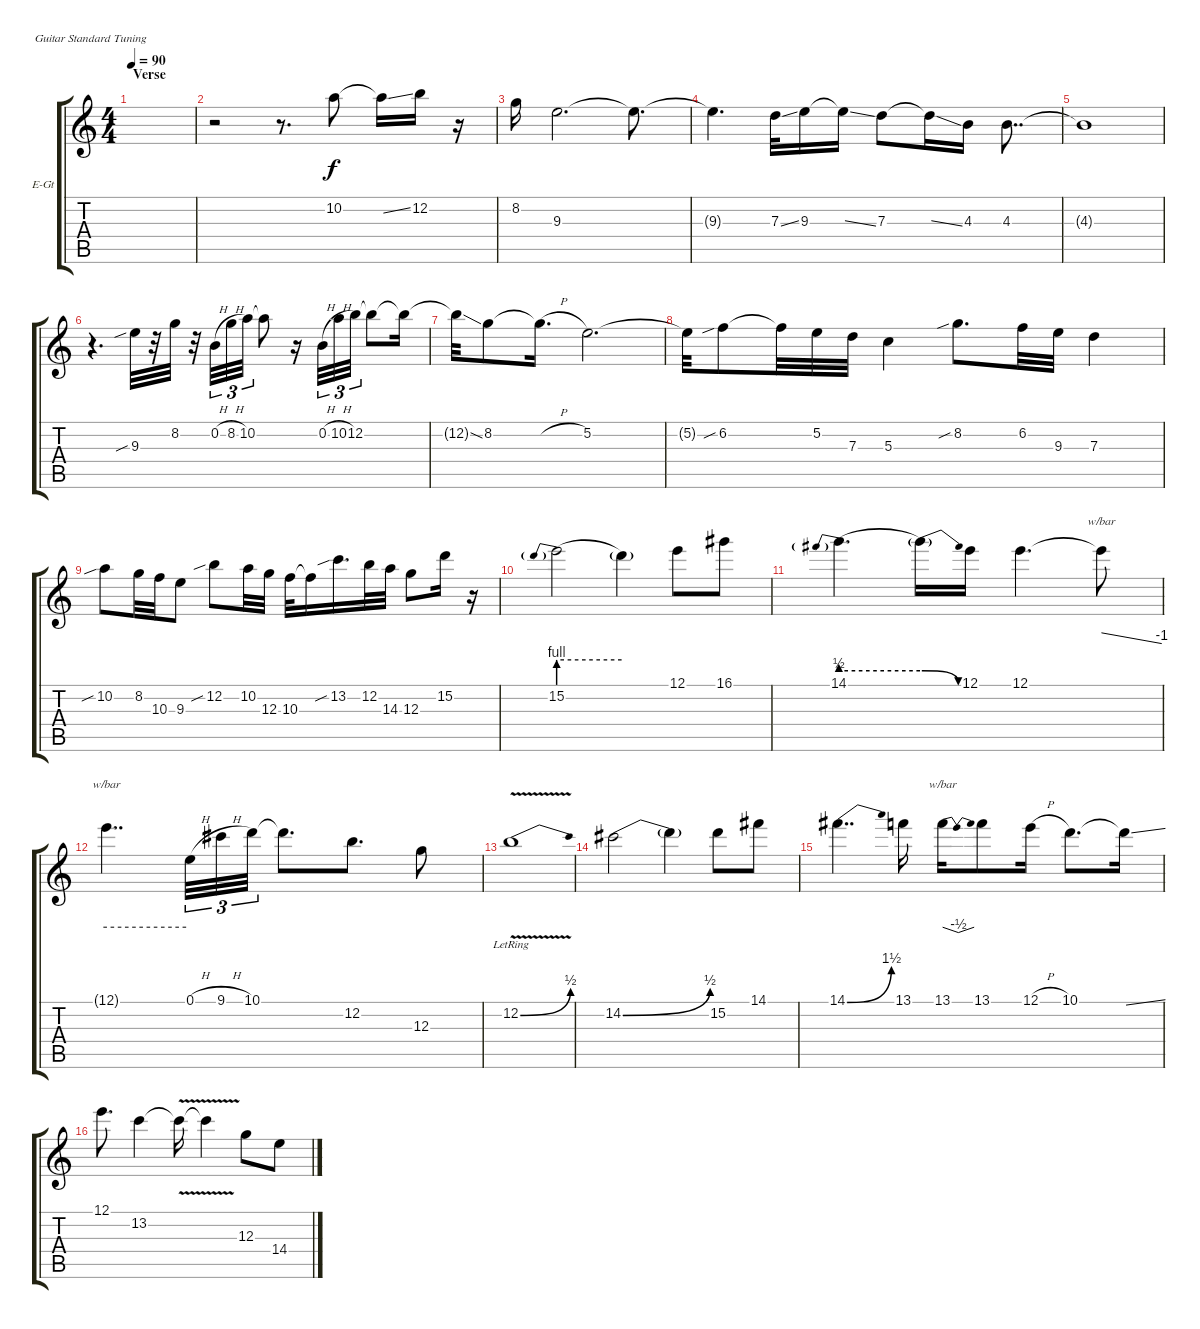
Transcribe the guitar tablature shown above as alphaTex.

\defaultSystemsLayout 4
\bracketExtendMode groupsimilarinstruments
\firstSystemTrackNameOrientation horizontal
\otherSystemsTrackNameOrientation horizontal
\track ("Harmony" "E-Gt") {instrument overdrivenguitar}
\staff {score tabs}
\tuning (E4 B3 G3 D3 A2 E2)
\ts (4 4)
\section ("" "Verse")
\tempo 90
\clef g2
\scale
0.333333
\ks c
|
\scale
0.333333 r.2 r.8{d} 10.2.8 10.2{ss t}.16 12.2.16 r.16 |
\scale
0.333333 8.2.16 9.3.2{d} 9.3{t}.8{d} |
\scale
0.333333 9.3{t}.4{d} 7.3{ss}.32 9.3.16 9.3{ss t}.16 7.3.8 7.3{ss t}.16 4.3.16 4.3.8{dd} |
\scale
0.333333 4.3{t}.1 |
\scale
0.333333 r.4{d} 9.3{sib}.32 r.32 8.2.32 r.32 0.2{h}.32{tu (3 2)} 8.2{h}.32{tu (3 2)} 10.2.32{tu (3 2)} 10.2{t}.8 r.16 0.2{h}.32{tu (3 2)} 10.2{h}.32{tu (3 2)} 12.2.32{tu (3 2)} 12.2{t}.8 12.2{t}.16 |
\scale
0.333333 12.2{ss t}.32 8.2.8 8.2{h t}.16{d} 5.2.2{d} |
\scale
0.333333 5.2{t}.32 6.2{sib}.8 6.2{t}.32 5.2.32 7.3.32 5.3.4 8.2{sib}.8{d} 6.2.32 9.3.32 7.3.4 |
\scale
0.333333 10.2{sib}.8 8.2.32 10.3.32 9.3.8 12.2{sib}.8 10.2.32 12.3.32 10.3.32 10.3{t}.16 13.2{sib}.16{d} 12.2.32 14.3.32 12.3.8 15.2.16 r.16 |
\scale
0.333333 15.2{be (prebend 0 4 60 4)}.2 15.2{be (hold 0 0 60 0) t}.4 12.1.8 16.1.8 |
\scale
0.333333 14.1{be (prebend 0 2 60 2)}.4{d} 14.1{be (release 0 2 59.4 0) t}.16 12.1.16 12.1.4{d} 12.1{t}.8{tbe (dive default 0 0 45 -4)} |
\scale
0.333333 12.1{t}.4{dd tbe (hold default 0 0 60 0)} 0.1{h}.32{tu (3 2)} 9.1{h}.32{tu (3 2)} 10.1.32{tu (3 2)} 10.1{t}.8{d} 12.2.8{d} 12.3.8 |
\scale
0.333333 12.2{be (bend 0 0 4.2 2) v lr}.1 |
\scale
0.333333 14.2{be (bend 0 0 15 2)}.2 14.2{t}.4 15.2.8 14.1.8 |
\scale
0.333333 14.1{be (bend 0 0 14.399999999999999 6)}.4{dd} 13.1.16 13.1.16{tbe (dip default 0 0 15 -2 30 0)} 13.1.8 12.1{h}.16 10.1.8{d} 10.1{ss t}.16 |
12.1.8{d} 13.2.4 13.2{v t}.16 13.2{v t}.4 12.3.8 14.4.8
